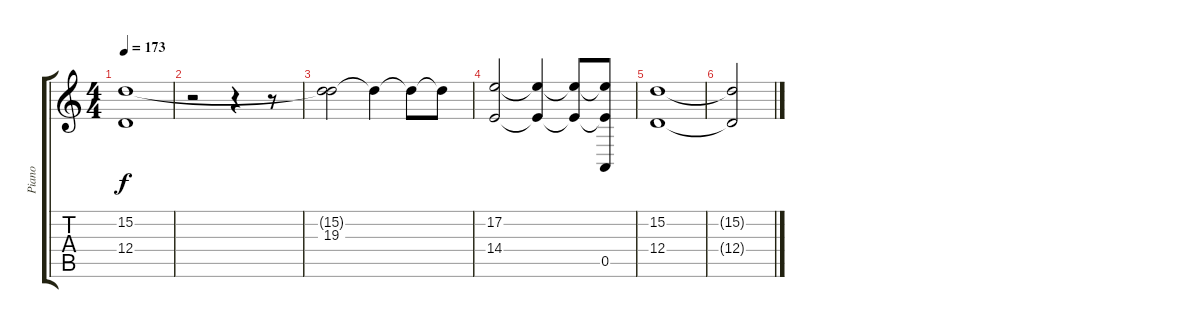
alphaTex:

\track ("Piano" "Piano") {instrument electricgrandpiano}
\staff {score tabs}
\tuning (E4 B3 G3 D3 A2 E2) {hide}
\ts (4 4)
\tempo 173
\clef g2
\ks c
(15.2 12.4).1{dy f} |
r.2 r.4 r.8 |
(15.2{t} 19.3).2 15.2{t}.4 15.2{t}.8 15.2{t}.8 |
(17.2 14.4).2 (17.2{t} 14.4{t}).4 (17.2{t} 14.4{t}).8 (17.2{t} 14.4{t} 0.5).8 |
(15.2 12.4).1 |
(15.2{t} 12.4{t}).2
